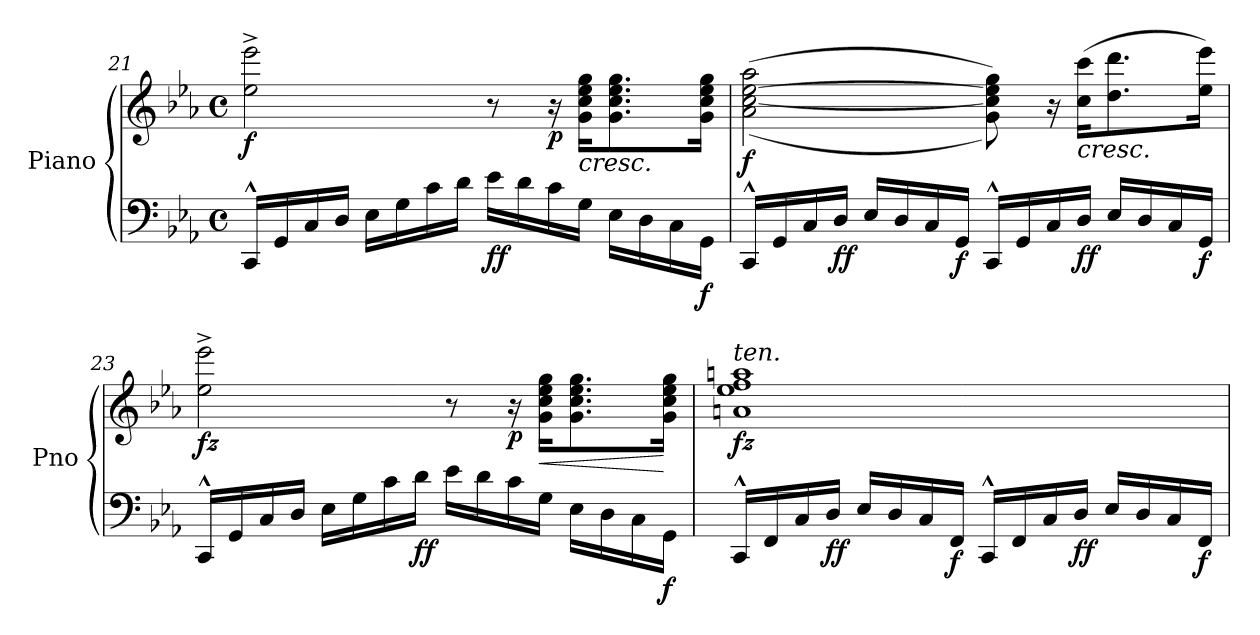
**kern	**kern	**dynam
*part1	*part1	*part1
*staff2	*staff1	*staff1/2
*I"Piano	*	*
*I'Pno	*	*
*clefF4	*clefG2	*
*k[b-e-a-]	*k[b-e-a-]	*
*M4/4	*M4/4	*
*met(c)	*met(c)	*
=21	=21	=21
!	!	!LO:DY:b
16CC^^/LL	2ee-\^ 2eee-\^	f
16GG/	.	.
16C/	.	.
16D/JJ	.	.
16E-\LL	.	.
16G\	.	.
16c\	.	.
16d\JJ	.	.
!	!	!LO:DY:b=2
16e-\LL	8r	ff
16d\	.	.
!	!	!LO:DY:b
16c\	16r	p
!	!	!LO:HP:b
16G\JJ	16g\ 16cc\ 16ee-\ 16gg\KL	<
16E-\LL	8.g\ 8.cc\ 8.ee-\ 8.gg\	.
16D\	.	.
16C\	.	.
!	!	!LO:DY:b=2
16GG\JJ	16g\ 16cc\ 16ee-\ 16gg\Jk	f
.	.	[
!!LO:PB:g=z
=22	=22	=22
!	!	!LO:DY:b
16CC^^/LL	(>(<2a-\ [2cc\ [2ee-\ 2aa-\	f
16GG/	.	.
16C/	.	.
!	!	!LO:DY:b=2
16D/JJ	.	ff
16E-/LL	.	.
16D/	.	.
16C/	.	.
!	!	!LO:DY:b=2
16GG/JJ	.	f
16CC^^/LL	8g\ 8cc\] 8ee-\] 8gg\))	.
16GG/	.	.
16C/	16r	.
!	!LO:TX:b:i:t=cresc.	!
!	!	!LO:DY:b=2
16D/JJ	(>16cc\ 16ccc\KL	ff
16E-/LL	8.dd\ 8.ddd\	.
16D/	.	.
16C/	.	.
!	!	!LO:DY:b=2
16GG/JJ	16ee-\ 16eee-\Jk)	f
=23	=23	=23
!	!	!LO:DY:b
16CC^^/LL	2ee-\^ 2eee-\^	fz
16GG/	.	.
16C/	.	.
16D/JJ	.	.
16E-\LL	.	.
16G\	.	.
16c\	.	.
!	!	!LO:DY:b=2
16d\JJ	.	ff
16e-\LL	8r	.
16d\	.	.
!	!	!LO:DY:b
16c\	16r	p
!	!	!LO:HP:b
16G\JJ	16g\ 16cc\ 16ee-\ 16gg\KL	<
16E-\LL	8.g\ 8.cc\ 8.ee-\ 8.gg\	.
16D\	.	.
16C\	.	.
!	!	!LO:DY:n=1:b=2
16GG\JJ	16g\ 16cc\ 16ee-\ 16gg\Jk	[ f
=24	=24	=24
!	!LO:TX:a:i:t=ten.	!
!	!	!LO:DY:b
16CC^^/LL	1an 1ee- 1ff 1aan	fz
16FF/	.	.
16C/	.	.
!	!	!LO:DY:b=2
16D/JJ	.	ff
16E-/LL	.	.
16D/	.	.
16C/	.	.
!	!	!LO:DY:b=2
16FF/JJ	.	f
16CC^^/LL	.	.
16FF/	.	.
16C/	.	.
!	!	!LO:DY:b=2
16D/JJ	.	ff
16E-/LL	.	.
16D/	.	.
16C/	.	.
!	!	!LO:DY:b=2
16FF/JJ	.	f
=	=	=
*-	*-	*-
